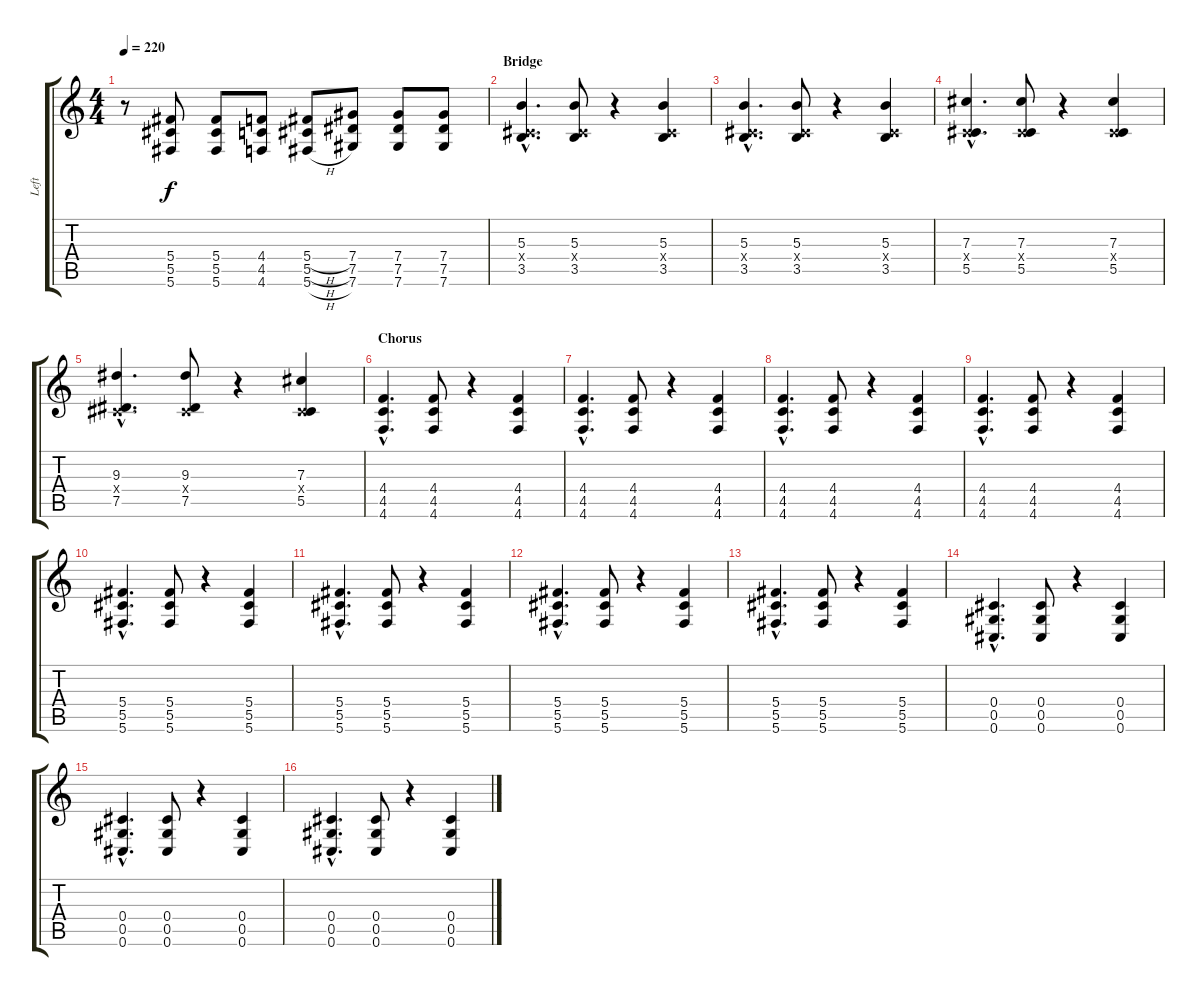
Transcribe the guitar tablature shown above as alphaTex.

\track ("Left" "Left") {instrument distortionguitar}
\staff {score tabs}
\tuning (Eb4 Bb3 Gb3 Db3 Ab2 Db2) {hide}
\ts (4 4)
\tempo 220
\clef g2
\ks c
r.8{dy f} (5.4 5.5 5.6).8 (5.4 5.5 5.6).8 (4.4 4.5 4.6).8 (5.4{h} 5.5{h} 5.6{h}).8 (7.4 7.5 7.6).8 (7.4 7.5 7.6).8 (7.4 7.5 7.6).8 |
\section ("" "Bridge")
(5.3{hac} 0.4{hac x} 3.5{hac}).4{d} (5.3 0.4{x} 3.5).8 r.4 (5.3 0.4{x} 3.5).4 |
(5.3{hac} 0.4{hac x} 3.5{hac}).4{d} (5.3 0.4{x} 3.5).8 r.4 (5.3 0.4{x} 3.5).4 |
(7.3{hac} 0.4{hac x} 5.5{hac}).4{d} (7.3 0.4{x} 5.5).8 r.4 (7.3 0.4{x} 5.5).4 |
(9.3{hac} 0.4{hac x} 7.5{hac}).4{d} (9.3 0.4{x} 7.5).8 r.4 (7.3 0.4{x} 5.5).4 |
\section ("" "Chorus")
(4.4{hac} 4.5{hac} 4.6{hac}).4{d} (4.4 4.5 4.6).8 r.4 (4.4 4.5 4.6).4 |
(4.4{hac} 4.5{hac} 4.6{hac}).4{d} (4.4 4.5 4.6).8 r.4 (4.4 4.5 4.6).4 |
(4.4{hac} 4.5{hac} 4.6{hac}).4{d} (4.4 4.5 4.6).8 r.4 (4.4 4.5 4.6).4 |
(4.4{hac} 4.5{hac} 4.6{hac}).4{d} (4.4 4.5 4.6).8 r.4 (4.4 4.5 4.6).4 |
(5.4{hac} 5.5{hac} 5.6{hac}).4{d} (5.4 5.5 5.6).8 r.4 (5.4 5.5 5.6).4 |
(5.4{hac} 5.5{hac} 5.6{hac}).4{d} (5.4 5.5 5.6).8 r.4 (5.4 5.5 5.6).4 |
(5.4{hac} 5.5{hac} 5.6{hac}).4{d} (5.4 5.5 5.6).8 r.4 (5.4 5.5 5.6).4 |
(5.4{hac} 5.5{hac} 5.6{hac}).4{d} (5.4 5.5 5.6).8 r.4 (5.4 5.5 5.6).4 |
(0.4{hac} 0.5{hac} 0.6{hac}).4{d} (0.4 0.5 0.6).8 r.4 (0.4 0.5 0.6).4 |
(0.4{hac} 0.5{hac} 0.6{hac}).4{d} (0.4 0.5 0.6).8 r.4 (0.4 0.5 0.6).4 |
(0.4{hac} 0.5{hac} 0.6{hac}).4{d} (0.4 0.5 0.6).8 r.4 (0.4 0.5 0.6).4
